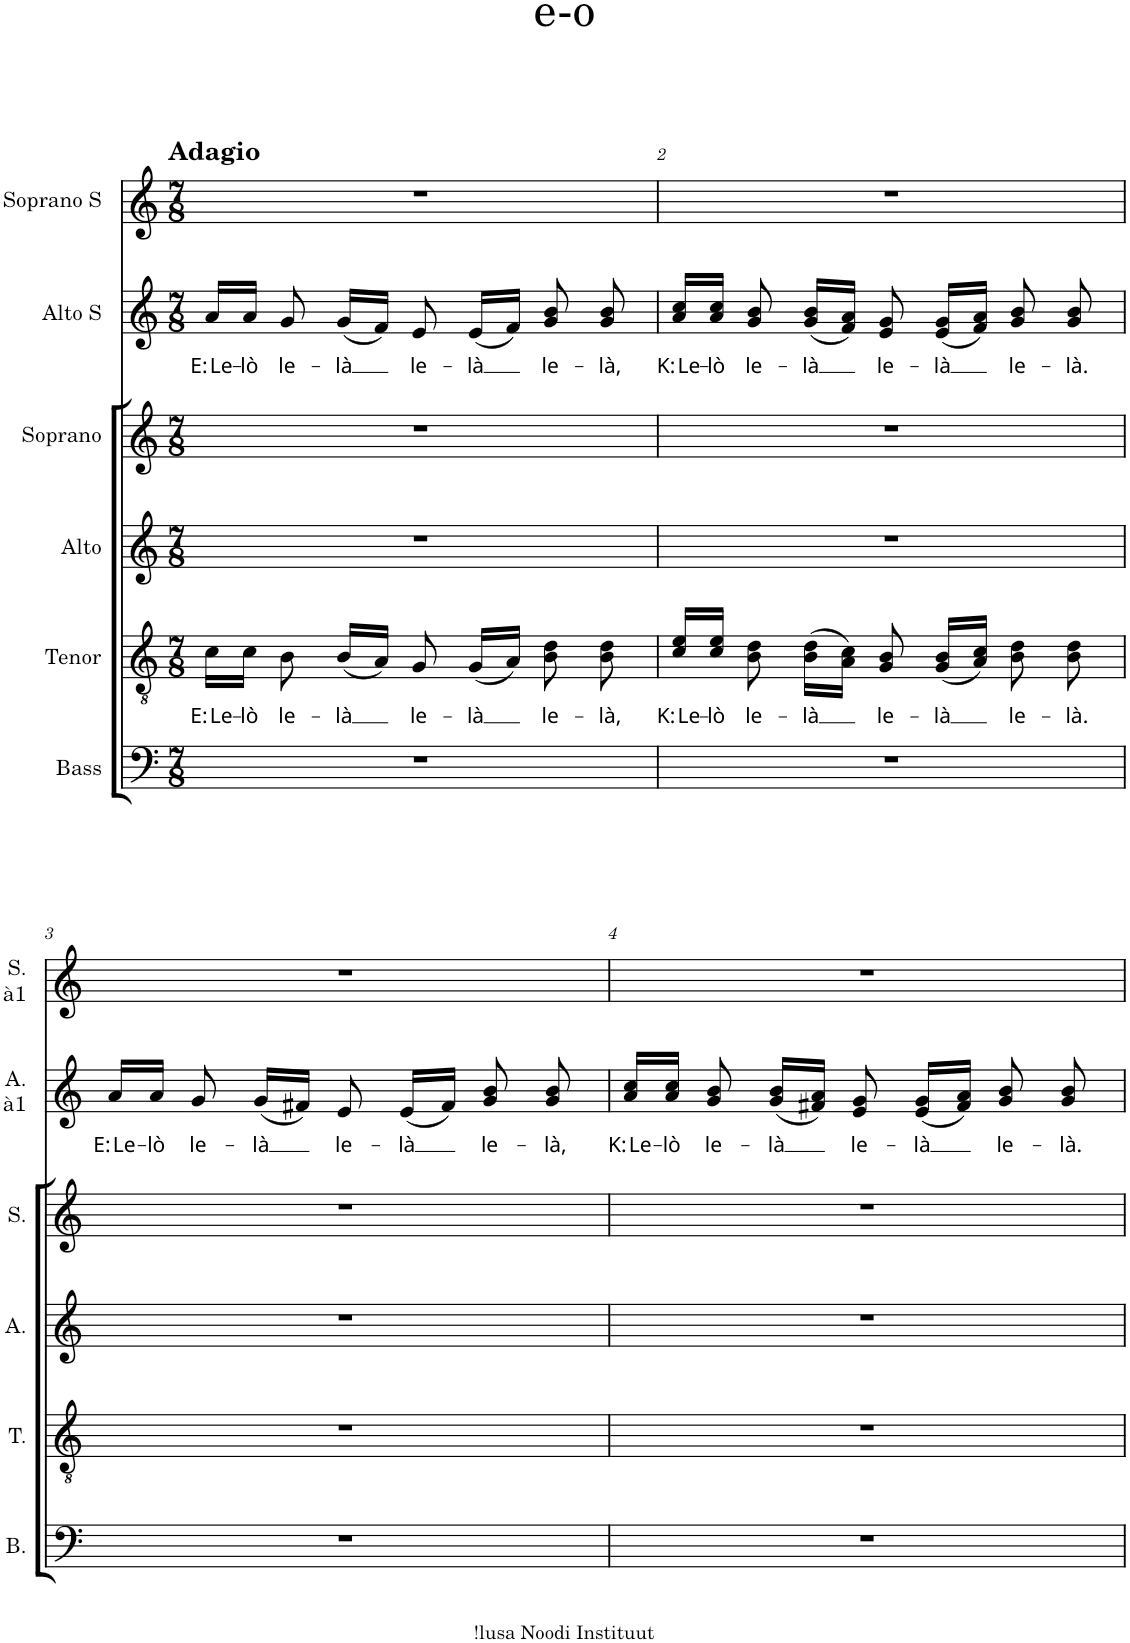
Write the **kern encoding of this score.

**kern	**kern	**text	**kern	**kern	**kern	**text	**kern
*part6	*part5	*part5	*part4	*part3	*part2	*part2	*part1
*staff6	*staff5	*staff5	*staff4	*staff3	*staff2	*staff2	*staff1
*I"Bass	*I"Tenor	*	*I"Alto	*I"Soprano	*I"Alto S	*	*I"Soprano S
*I'B.	*I'T.	*	*I'A.	*I'S.	*I'A. à1	*	*I'S. à1
*clefF4	*clefGv2	*	*clefG2	*clefG2	*clefG2	*	*clefG2
*k[]	*k[]	*	*k[]	*k[]	*k[]	*	*k[]
*M7/8	*M7/8	*	*M7/8	*M7/8	*M7/8	*	*M7/8
=1	=1	=1	=1	=1	=1	=1	=1
!	!	!	!	!	!	!	!LO:TX:a:B:t=Adagio
!	!	!LO:LY:b	!	!	!	!LO:LY:b	!
2..r	16c\LL	E: Le-	2..r	2..r	16a/LL	E: Le-	2..r
!	!	!LO:LY:b	!	!	!	!LO:LY:b	!
.	16c\JJ	-lò	.	.	16a/JJ	-lò	.
!	!	!LO:LY:b	!	!	!	!LO:LY:b	!
.	8B\	le-	.	.	8g/	le-	.
!	!	!LO:LY:b	!	!	!	!LO:LY:b	!
.	(16B/LL	-là	.	.	(16g/LL	-là	.
.	16A/JJ)	.	.	.	16f/JJ)	.	.
!	!	!LO:LY:b	!	!	!	!LO:LY:b	!
.	8G/	le-	.	.	8e/	le-	.
!	!	!LO:LY:b	!	!	!	!LO:LY:b	!
.	(16G/LL	-là	.	.	(16e/LL	-là	.
.	16A/JJ)	.	.	.	16f/JJ)	.	.
!	!	!LO:LY:b	!	!	!	!LO:LY:b	!
.	8B\ 8d\	le-	.	.	8g/ 8b/	le-	.
!	!	!LO:LY:b	!	!	!	!LO:LY:b	!
.	8B\ 8d\	-là,	.	.	8g/ 8b/	-là,	.
=2	=2	=2	=2	=2	=2	=2	=2
!	!	!LO:LY:b	!	!	!	!LO:LY:b	!
2..r	16c/ 16e/LL	K: Le-	2..r	2..r	16a/ 16cc/LL	K: Le-	2..r
!	!	!LO:LY:b	!	!	!	!LO:LY:b	!
.	16c/ 16e/JJ	-lò	.	.	16a/ 16cc/JJ	-lò	.
!	!	!LO:LY:b	!	!	!	!LO:LY:b	!
.	8B\ 8d\	le-	.	.	8g/ 8b/	le-	.
!	!	!LO:LY:b	!	!	!	!LO:LY:b	!
.	(16B\ 16d\LL	-là	.	.	(16g/ 16b/LL	-là	.
.	16A\ 16c\JJ)	.	.	.	16f/ 16a/JJ)	.	.
!	!	!LO:LY:b	!	!	!	!LO:LY:b	!
.	8G/ 8B/	le-	.	.	8e/ 8g/	le-	.
!	!	!LO:LY:b	!	!	!	!LO:LY:b	!
.	(16G/ 16B/LL	-là	.	.	(16e/ 16g/LL	-là	.
.	16A/ 16c/JJ)	.	.	.	16f/ 16a/JJ)	.	.
!	!	!LO:LY:b	!	!	!	!LO:LY:b	!
.	8B\ 8d\	le-	.	.	8g/ 8b/	le-	.
!	!	!LO:LY:b	!	!	!	!LO:LY:b	!
.	8B\ 8d\	-là.	.	.	8g/ 8b/	-là.	.
!!LO:LB:g=z
=3	=3	=3	=3	=3	=3	=3	=3
!	!	!	!	!	!	!LO:LY:b	!
2..r	2..r	.	2..r	2..r	16a/LL	E: Le-	2..r
!	!	!	!	!	!	!LO:LY:b	!
.	.	.	.	.	16a/JJ	-lò	.
!	!	!	!	!	!	!LO:LY:b	!
.	.	.	.	.	8g/	le-	.
!	!	!	!	!	!	!LO:LY:b	!
.	.	.	.	.	(16g/LL	-là	.
.	.	.	.	.	16f#X/JJ)	.	.
!	!	!	!	!	!	!LO:LY:b	!
.	.	.	.	.	8e/	le-	.
!	!	!	!	!	!	!LO:LY:b	!
.	.	.	.	.	(16e/LL	-là	.
.	.	.	.	.	16f#/JJ)	.	.
!	!	!	!	!	!	!LO:LY:b	!
.	.	.	.	.	8g/ 8b/	le-	.
!	!	!	!	!	!	!LO:LY:b	!
.	.	.	.	.	8g/ 8b/	-là,	.
=4	=4	=4	=4	=4	=4	=4	=4
!	!	!	!	!	!	!LO:LY:b	!
2..r	2..r	.	2..r	2..r	16a/ 16cc/LL	K: Le-	2..r
!	!	!	!	!	!	!LO:LY:b	!
.	.	.	.	.	16a/ 16cc/JJ	-lò	.
!	!	!	!	!	!	!LO:LY:b	!
.	.	.	.	.	8g/ 8b/	le-	.
!	!	!	!	!	!	!LO:LY:b	!
.	.	.	.	.	(16g/ 16b/LL	-là	.
.	.	.	.	.	16f#X/ 16a/JJ)	.	.
!	!	!	!	!	!	!LO:LY:b	!
.	.	.	.	.	8e/ 8g/	le-	.
!	!	!	!	!	!	!LO:LY:b	!
.	.	.	.	.	(16e/ 16g/LL	-là	.
.	.	.	.	.	16f#/ 16a/JJ)	.	.
!	!	!	!	!	!	!LO:LY:b	!
.	.	.	.	.	8g/ 8b/	le-	.
!	!	!	!	!	!	!LO:LY:b	!
.	.	.	.	.	8g/ 8b/	-là.	.
=	=	=	=	=	=	=	=
*-	*-	*-	*-	*-	*-	*-	*-
